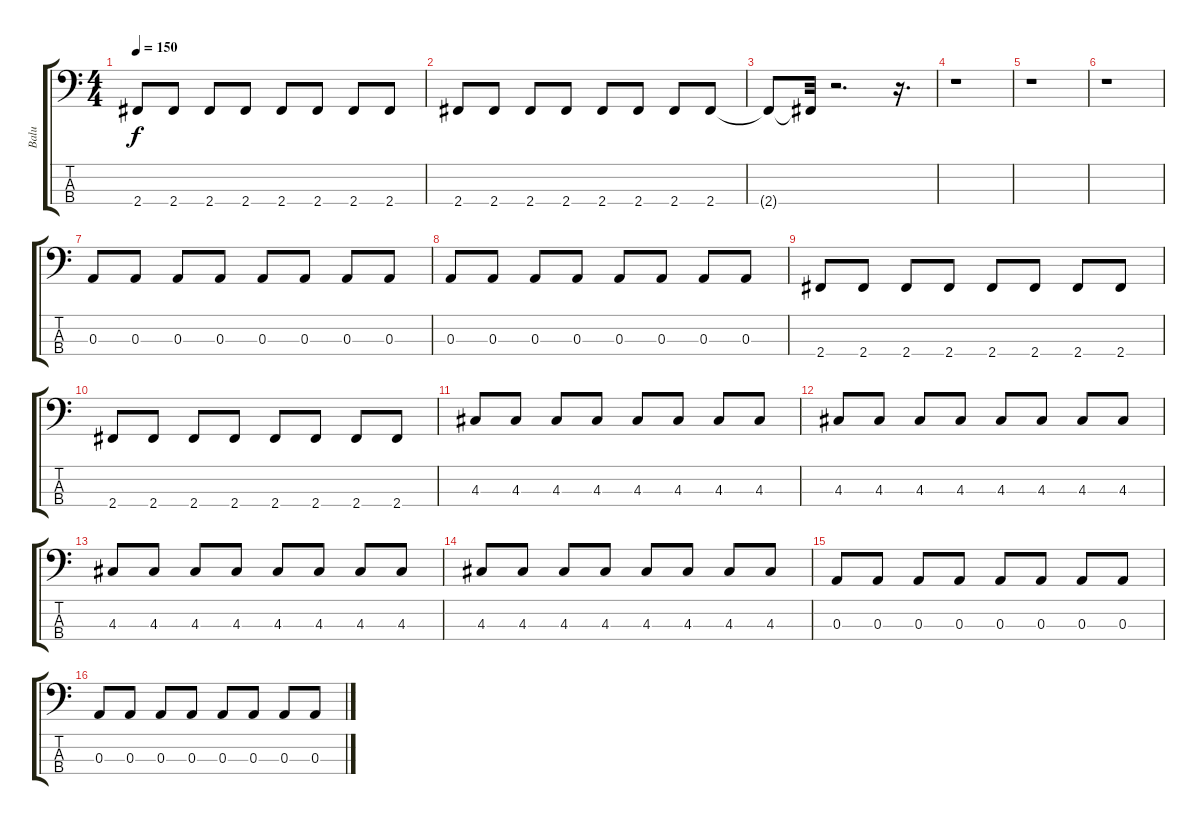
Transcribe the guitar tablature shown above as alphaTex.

\track ("Balu" "Balu") {instrument electricbasspick}
\staff {score tabs}
\tuning (G2 D2 A1 E1) {hide}
\ts (4 4)
\tempo 150
\clef f4
\ks c
2.4.8{dy f} 2.4.8 2.4.8 2.4.8 2.4.8 2.4.8 2.4.8 2.4.8 |
2.4.8 2.4.8 2.4.8 2.4.8 2.4.8 2.4.8 2.4.8 2.4.8 |
2.4{t}.8 2.4{t}.32 r.2{d} r.16{d} |
r.1 |
r.1 |
r.1 |
0.3.8 0.3.8 0.3.8 0.3.8 0.3.8 0.3.8 0.3.8 0.3.8 |
0.3.8 0.3.8 0.3.8 0.3.8 0.3.8 0.3.8 0.3.8 0.3.8 |
2.4.8 2.4.8 2.4.8 2.4.8 2.4.8 2.4.8 2.4.8 2.4.8 |
2.4.8 2.4.8 2.4.8 2.4.8 2.4.8 2.4.8 2.4.8 2.4.8 |
4.3.8 4.3.8 4.3.8 4.3.8 4.3.8 4.3.8 4.3.8 4.3.8 |
4.3.8 4.3.8 4.3.8 4.3.8 4.3.8 4.3.8 4.3.8 4.3.8 |
4.3.8 4.3.8 4.3.8 4.3.8 4.3.8 4.3.8 4.3.8 4.3.8 |
4.3.8 4.3.8 4.3.8 4.3.8 4.3.8 4.3.8 4.3.8 4.3.8 |
0.3.8 0.3.8 0.3.8 0.3.8 0.3.8 0.3.8 0.3.8 0.3.8 |
0.3.8 0.3.8 0.3.8 0.3.8 0.3.8 0.3.8 0.3.8 0.3.8
